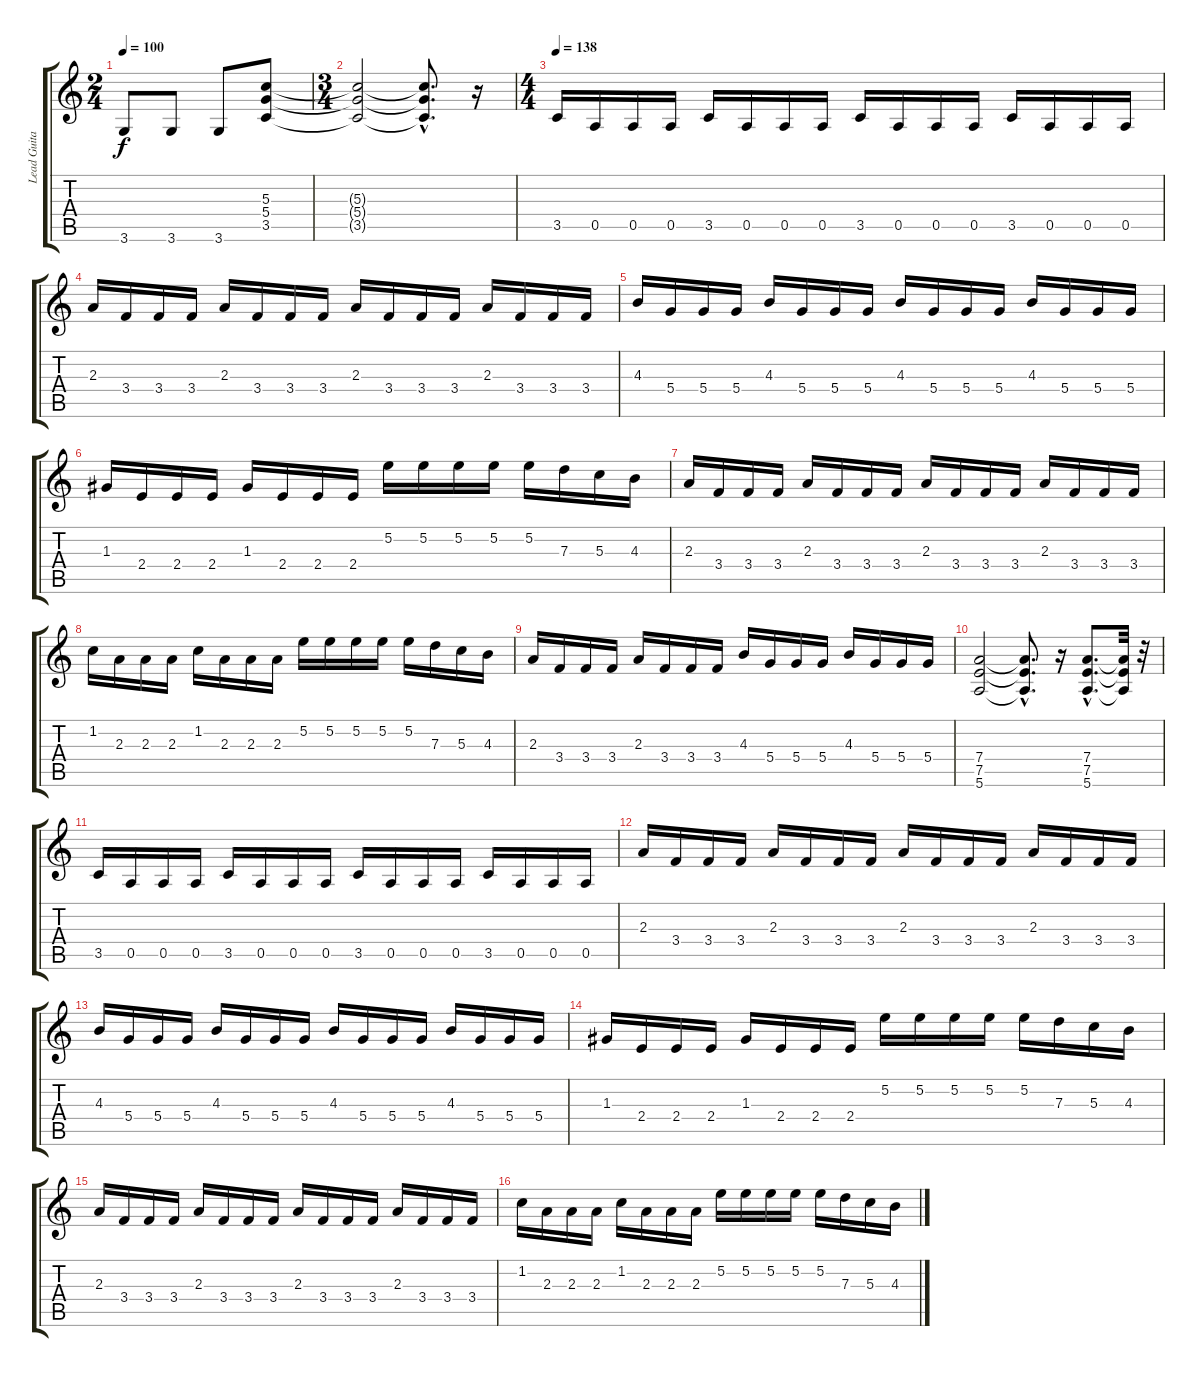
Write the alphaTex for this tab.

\track ("Lead Guitar" "Lead Guita") {instrument distortionguitar}
\staff {score tabs}
\tuning (E4 B3 G3 D3 A2 E2) {hide}
\ts (2 4)
\tempo 100
\clef g2
\ks c
3.6.8{dy f instrument electricguitarmuted} 3.6.8 3.6.8 (5.3 5.4 3.5).8{instrument distortionguitar} |
\ts (3 4)
(5.3{t} 5.4{t} 3.5{t}).2 (5.3{hac t} 5.4{hac t} 3.5{hac t}).8{d} r.16 |
\ts (4 4)
\tempo 138
3.5.16{instrument electricguitarmuted} 0.5.16 0.5.16 0.5.16 3.5.16 0.5.16 0.5.16 0.5.16 3.5.16 0.5.16 0.5.16 0.5.16 3.5.16 0.5.16 0.5.16 0.5.16 |
2.3.16 3.4.16 3.4.16 3.4.16 2.3.16 3.4.16 3.4.16 3.4.16 2.3.16 3.4.16 3.4.16 3.4.16 2.3.16 3.4.16 3.4.16 3.4.16 |
4.3.16 5.4.16 5.4.16 5.4.16 4.3.16 5.4.16 5.4.16 5.4.16 4.3.16 5.4.16 5.4.16 5.4.16 4.3.16 5.4.16 5.4.16 5.4.16 |
1.3.16 2.4.16 2.4.16 2.4.16 1.3.16 2.4.16 2.4.16 2.4.16 5.2.16{instrument distortionguitar} 5.2.16 5.2.16 5.2.16 5.2.16 7.3.16 5.3.16 4.3.16 |
2.3.16{instrument electricguitarmuted} 3.4.16 3.4.16 3.4.16 2.3.16 3.4.16 3.4.16 3.4.16 2.3.16 3.4.16 3.4.16 3.4.16 2.3.16 3.4.16 3.4.16 3.4.16 |
1.2.16 2.3.16 2.3.16 2.3.16 1.2.16 2.3.16 2.3.16 2.3.16 5.2.16{instrument distortionguitar} 5.2.16 5.2.16 5.2.16 5.2.16 7.3.16 5.3.16 4.3.16 |
2.3.16{instrument electricguitarmuted} 3.4.16 3.4.16 3.4.16 2.3.16 3.4.16 3.4.16 3.4.16 4.3.16 5.4.16 5.4.16 5.4.16 4.3.16 5.4.16 5.4.16 5.4.16 |
(7.4 7.5 5.6).2{instrument distortionguitar} (7.4{hac t} 7.5{hac t} 5.6{hac t}).8{d} r.16 (7.4{hac} 7.5{hac} 5.6{hac}).8{d} (7.4{t} 7.5{t} 5.6{t}).32 r.32 |
3.5.16{instrument electricguitarmuted} 0.5.16 0.5.16 0.5.16 3.5.16 0.5.16 0.5.16 0.5.16 3.5.16 0.5.16 0.5.16 0.5.16 3.5.16 0.5.16 0.5.16 0.5.16 |
2.3.16 3.4.16 3.4.16 3.4.16 2.3.16 3.4.16 3.4.16 3.4.16 2.3.16 3.4.16 3.4.16 3.4.16 2.3.16 3.4.16 3.4.16 3.4.16 |
4.3.16 5.4.16 5.4.16 5.4.16 4.3.16 5.4.16 5.4.16 5.4.16 4.3.16 5.4.16 5.4.16 5.4.16 4.3.16 5.4.16 5.4.16 5.4.16 |
1.3.16 2.4.16 2.4.16 2.4.16 1.3.16 2.4.16 2.4.16 2.4.16 5.2.16{instrument distortionguitar} 5.2.16 5.2.16 5.2.16 5.2.16 7.3.16 5.3.16 4.3.16 |
2.3.16{instrument electricguitarmuted} 3.4.16 3.4.16 3.4.16 2.3.16 3.4.16 3.4.16 3.4.16 2.3.16 3.4.16 3.4.16 3.4.16 2.3.16 3.4.16 3.4.16 3.4.16 |
1.2.16 2.3.16 2.3.16 2.3.16 1.2.16 2.3.16 2.3.16 2.3.16 5.2.16{instrument distortionguitar} 5.2.16 5.2.16 5.2.16 5.2.16 7.3.16 5.3.16 4.3.16
